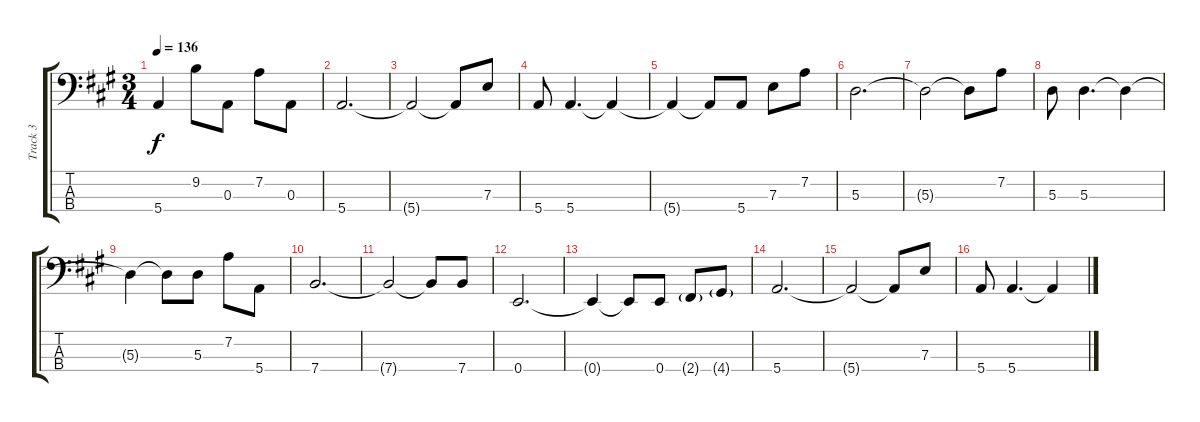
\track ("Track 3" "Track 3") {instrument electricbassfinger}
\staff {score tabs}
\tuning (G2 D2 A1 E1) {hide}
\ts (3 4)
\tempo 136
\clef f4
\ks a
5.4{t}.4{dy f} 9.2.8 0.3.8 7.2.8 0.3.8 |
5.4.2{d} |
5.4{t}.2 5.4{t}.8 7.3.8 |
5.4.8 5.4.4{d} 5.4{t}.4 |
5.4{t}.4 5.4{t}.8 5.4.8 7.3.8 7.2.8 |
5.3.2{d} |
5.3{t}.2 5.3{t}.8 7.2.8 |
5.3.8 5.3.4{d} 5.3{t}.4 |
5.3{t}.4 5.3{t}.8 5.3.8 7.2.8 5.4.8 |
7.4.2{d} |
7.4{t}.2 7.4{t}.8 7.4.8 |
0.4.2{d} |
0.4{t}.4 0.4{t}.8 0.4.8 2.4{g}.8 4.4{g}.8 |
5.4.2{d} |
5.4{t}.2 5.4{t}.8 7.3.8 |
5.4.8 5.4.4{d} 5.4{t}.4
